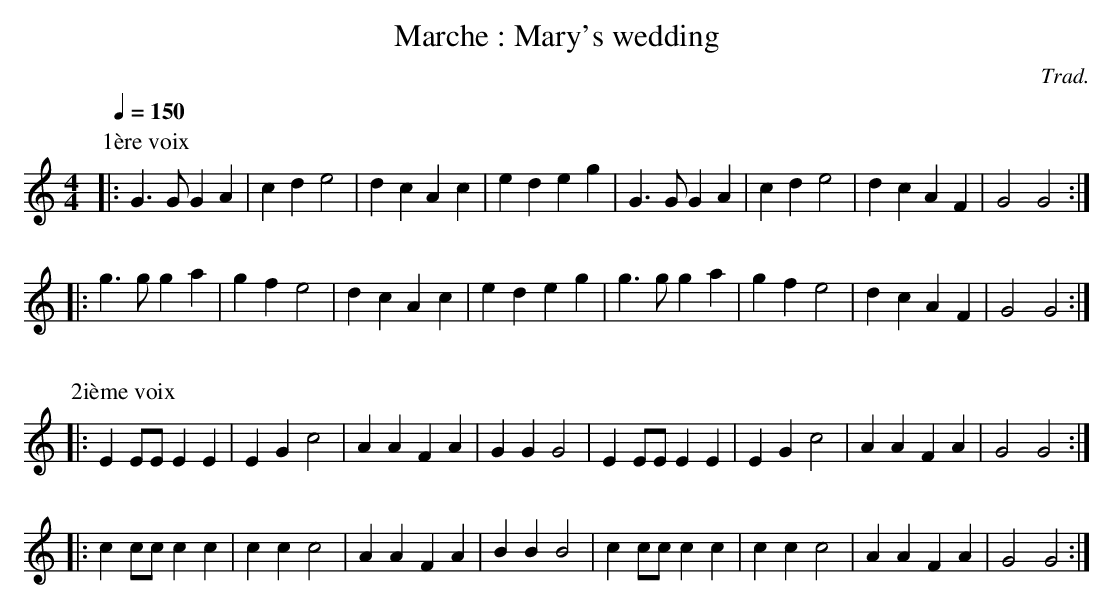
X:1
T:Marche : Mary's wedding
C:Trad.
M:4/4
L:1/4
Q:1/4=150
K:C
P:1ère voix
|: G>G G A | c d e2 | d c A c | e d e g | G>G G A | c d e2 | d c A F | G2 G2 :|
|: g>g g a | g f e2 | d c A c | e d e g | g>g g a | g f e2 | d c A F | G2 G2 :|
%%vskip 10
P:2ième voix
|: E E/E/ E E | E G c2 | A A F A | G G G2 | E E/E/ E E | E G c2 | A A F A | G2 G2 :|
|: c c/c/ c c | c c c2 | A A F A | B B B2 | c c/c/ c c | c c c2 | A A F A | G2 G2 :|
